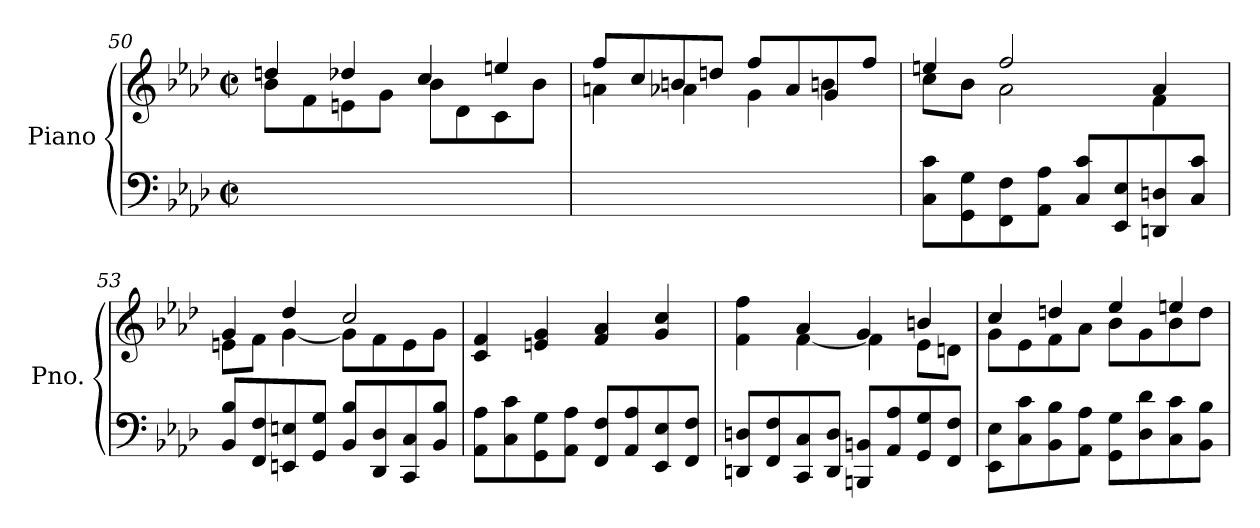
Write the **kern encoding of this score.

**kern	**kern
*part1	*part1
*staff2	*staff1
*I"Piano	*
*I'Pno.	*
*clefF4	*clefG2
*k[b-e-a-d-]	*k[b-e-a-d-]
*M2/2	*M2/2
*met(c|)	*met(c|)
=50	=50
*	*^
1ryy	4ddn/	8b-\L
.	.	8f\
.	4dd-X/	8en\
.	.	8g\J
.	4cc/	8b-\L
.	.	8d-\
.	4een/	8c\
.	.	8b-\J
=51	=51	=51
1ryy	8ff/L	4an\
.	8cc/	.
.	8bn/	4a-X\
.	8ddn/J	.
.	8ff/L	4g\
.	8a-/	.
.	8g/	4bn\
.	8ff/J	.
!!LO:LB:g=z	!!
=52	=52	=52
8C\ 8c\L	4een/	8cc\L
8GG\ 8G\	.	8b-\J
8FF\ 8F\	2ff/	2a-\
8AA-\ 8A-\J	.	.
8C/ 8c/L	.	.
8EE-/ 8E-/	.	.
8DDn/ 8Dn/	4a-/	4f\
8C/ 8c/J	.	.
=53	=53	=53
8BB-/ 8B-/L	4g/	8en\L
8FF/ 8F/	.	8f\J
8EEn/ 8En/	4dd-/	[4g\
8GG/ 8G/J	.	.
8BB-/ 8B-/L	2cc/	8g\L]
8DD-/ 8D-/	.	8f\
8CC/ 8C/	.	8e\
8BB-/ 8B-/J	.	8g\J
*	*v	*v
=54	=54
8AA-\ 8A-\L	4c/ 4f/
8C\ 8c\	.
8GG\ 8G\	4en/ 4g/
8AA-\ 8A-\J	.
8FF/ 8F/L	4f/ 4a-/
8AA-/ 8A-/	.
8EE-/ 8E-/	4g/ 4cc/
8FF/ 8F/J	.
=55	=55
*	*^
8DDn/ 8Dn/L	4f\ 4ff\	4ryy
8FF/ 8F/	.	.
8CC/ 8C/	4a-/	[4f\
8DD/ 8D/J	.	.
8BBBn/ 8BBn/L	4g/	4f\]
8AA-/ 8A-/	.	.
8GG/ 8G/	4bn/	8e-\L
8FF/ 8F/J	.	8dn\J
!!LO:LB:g=z	!!
=56	=56	=56
8EE-\ 8E-\L	4cc/	8g\L
8C\ 8c\	.	8e-\
8BB-\ 8B-\	4ddn/	8f\
8AA-\ 8A-\J	.	8a-\J
8GG\ 8G\L	4ee-/	8b-\L
8D-\ 8d-\	.	8g\
8C\ 8c\	4een/	8b-\
8BB-\ 8B-\J	.	8dd\J
*	*v	*v
=	=
*-	*-
